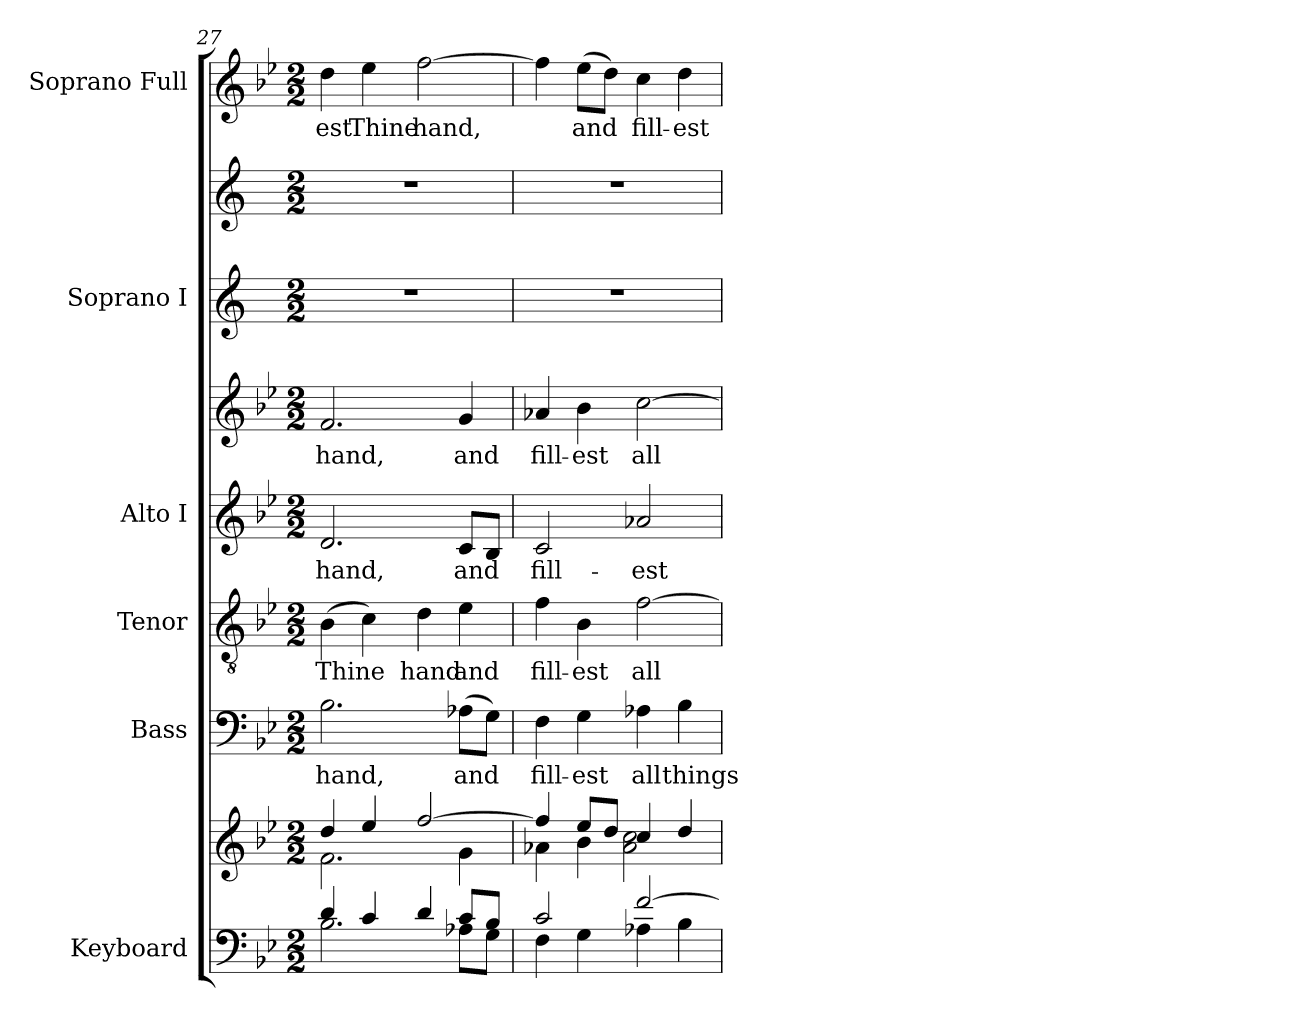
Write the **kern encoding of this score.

**kern	**kern	**kern	**text	**kern	**text	**kern	**text	**kern	**text	**kern	**kern	**kern	**text
*part6	*part6	*part5	*part5	*part4	*part4	*part3	*part3	*part3	*part3	*part2	*part2	*part1	*part1
*staff9	*staff8	*staff7	*staff7	*staff6	*staff6	*staff5	*staff5	*staff4	*staff4	*staff3	*staff2	*staff1	*staff1
*I"Keyboard	*	*I"Bass	*	*I"Tenor	*	*I"Alto I	*	*	*	*I"Soprano I	*	*I"Soprano Full	*
*	*	*I'B	*	*I'T	*	*I'A	*	*	*	*I'S	*	*I'S	*
*clefF4	*clefG2	*clefF4	*	*clefGv2	*	*clefG2	*	*clefG2	*	*clefG2	*clefG2	*clefG2	*
*	*	*	*	*	*	*	*	*	*	*ITrd1c2	*ITrd1c2	*	*
*k[b-e-]	*k[b-e-]	*k[b-e-]	*	*k[b-e-]	*	*k[b-e-]	*	*k[b-e-]	*	*k[b-e-]	*k[b-e-]	*k[b-e-]	*
*B-:	*B-:	*B-:	*	*B-:	*	*B-:	*	*B-:	*	*B-:	*B-:	*B-:	*
*M2/2	*M2/2	*M2/2	*	*M2/2	*	*M2/2	*	*M2/2	*	*M2/2	*M2/2	*M2/2	*
=27	=27	=27	=27	=27	=27	=27	=27	=27	=27	=27	=27	=27	=27
*^	*^	*	*	*	*	*	*	*	*	*	*	*	*
!	!	!	!	!	!LO:LY:b	!	!LO:LY:b	!	!LO:LY:b	!	!LO:LY:b	!	!	!	!LO:LY:b
4d/	2.B-\	4dd/	2.f\	2.B-	hand,	(>4B-	Thine	2.d	hand,	2.f	hand,	1r	1r	4dd	-est
!	!	!	!	!	!	!	!	!	!	!	!	!	!	!	!LO:LY:b
4c/	.	4ee-/	.	.	.	4c)	.	.	.	.	.	.	.	4ee-	Thine
!	!	!	!	!	!	!	!LO:LY:b	!	!	!	!	!	!	!	!LO:LY:b
4d/	.	[2ff/	.	.	.	4d	hand	.	.	.	.	.	.	[2ff	hand,
!	!	!	!	!	!LO:LY:b	!	!LO:LY:b	!	!LO:LY:b	!	!LO:LY:b	!	!	!	!
8c/L	8A-X\L	.	4g\	(>8A-XL	and	4e-	and	8cL	and	4g	and	.	.	.	.
8B-/J	8G\J	.	.	8GJ)	.	.	.	8B-J	.	.	.	.	.	.	.
=28	=28	=28	=28	=28	=28	=28	=28	=28	=28	=28	=28	=28	=28	=28	=28
!	!	!	!	!	!LO:LY:b	!	!LO:LY:b	!	!LO:LY:b	!	!LO:LY:b	!	!	!	!
2c/	4F\	4ff/]	4a-X\	4F	fill-	4f	fill-	2c	fill-	4a-X	fill-	1r	1r	4ff]	.
!	!	!	!	!	!LO:LY:b	!	!LO:LY:b	!	!	!	!LO:LY:b	!	!	!	!LO:LY:b
.	4G\	8ee-/L	4b-\	4G	-est	4B-	-est	.	.	4b-	-est	.	.	(>8ee-L	and
.	.	8dd/J	.	.	.	.	.	.	.	.	.	.	.	8ddJ)	.
!	!	!	!	!	!LO:LY:b	!	!LO:LY:b	!	!LO:LY:b	!	!LO:LY:b	!	!	!	!LO:LY:b
[2f/	4A-X\	4cc/	2a-\ 2cc\	4A-X	all	[2f	all	2a-X	-est	[2cc	all	.	.	4cc	fill-
!	!	!	!	!	!LO:LY:b	!	!	!	!	!	!	!	!	!	!LO:LY:b
.	4B-\	4dd/	.	4B-	things	.	.	.	.	.	.	.	.	4dd	-est
*v	*v	*	*	*	*	*	*	*	*	*	*	*	*	*	*
*	*v	*v	*	*	*	*	*	*	*	*	*	*	*	*
=	=	=	=	=	=	=	=	=	=	=	=	=	=
*-	*-	*-	*-	*-	*-	*-	*-	*-	*-	*-	*-	*-	*-
